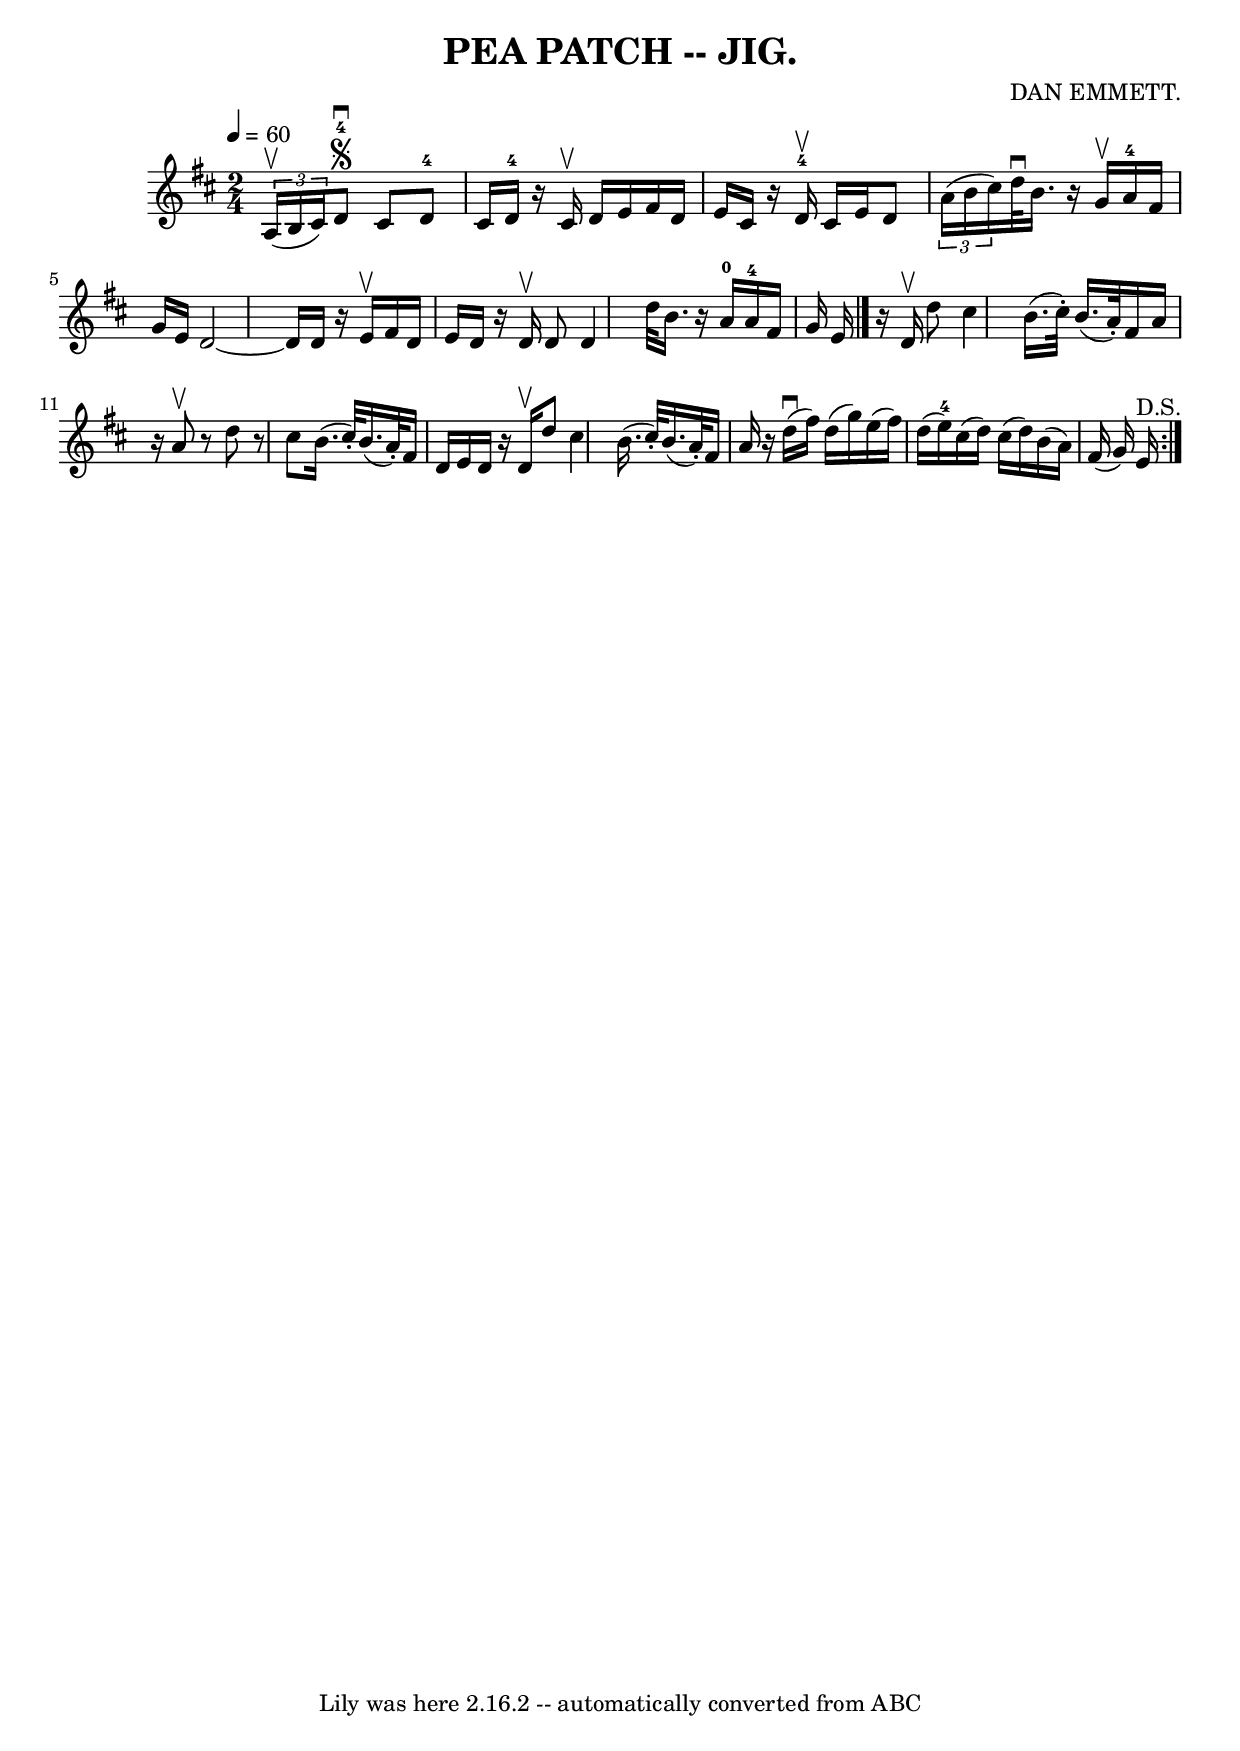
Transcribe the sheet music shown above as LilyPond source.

\version "2.16.2"
\include "Mammoth.ily"
\header {
  %% book = "Coles pg. 82.4"
  composer = "DAN EMMETT."
  crossRefNumber = "1"
  footnotes = ""
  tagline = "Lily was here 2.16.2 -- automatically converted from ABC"
  title = "PEA PATCH -- JIG."

}
voicedefault =  {


  \time 2/4 \tempo  4=60
  
  \key d \major
  \times 2/3 { a16 (^\upbow b16 cis'16) 
	     }   |
  
  d'8-4^\segno^\downbow cis'8 d'8-4 cis'16 d'16-4   
  |
  r16 cis'16^\upbow d'16 e'16 fis'16 d'16 e'16    
  cis'16  |
  r16 d'16-4^\upbow cis'16 e'16 d'8    
  \times 2/3 { a'16 (b'16 cis''16) 
	     }   |
  d''32^\downbow   
  b'16.    r16 g'16^\upbow a'16-4 fis'16 g'16 e'16  |
  
  d'2   ~    |
  d'16 d'16    r16 e'16^\upbow fis'16 d'16    
  e'16 d'16    |
  r16 d'16^\upbow d'8 d'4  |
  d''32    
  b'16.    r16 a'16-0 a'16-4 fis'16 g'16 e'16  \bar "|."    
  
  \repeat volta 2 {
    r16 d'16^\upbow d''8 cis''4    |
    b'16. (
    cis''32-.) b'16. (a'32-.) fis'16 a'16    r16 a'8^\upbow   
    |
    r8 d''8    r8 cis''8  |
    b'16. (cis''32-.) b'16. 
    (a'32-.) fis'16 d'16 e'16 d'16  |
    r16 d'16^\upbow d''8 cis''4    |
    b'16. (cis''32-.) b'16. (a'32-.) fis'16 a'16    r16 d''16 (^\downbow   |
    fis''16)   
    d''16 (g''16) e''16 (fis''16) d''16 (e''16-4) cis''16 
    (|
    d''16) cis''16 (d''16) b'16 (a'16) fis'16 (
    g'16) e'16^"D.S."   
  }   

}

\score{
  <<

    \context Staff="default"
    {
      \voicedefault 
      
    }

  >>
  \layout {
    
  }
  \midi {
  }

}
